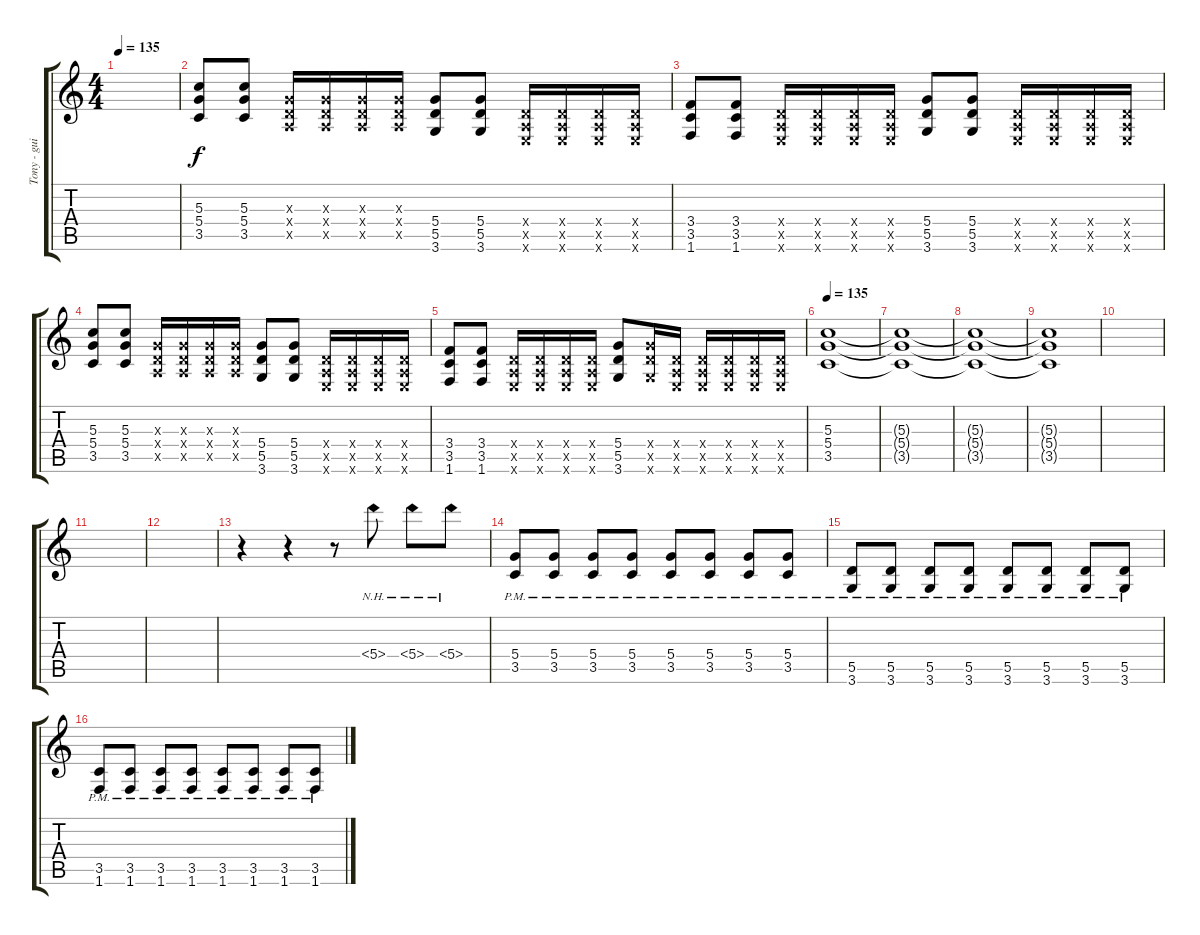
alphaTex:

\track ("Tony - guitare 1" "Tony - gui") {instrument distortionguitar}
\staff {score tabs}
\tuning (E4 B3 G3 D3 A2 E2) {hide}
\ts (4 4)
\tempo 135
\clef g2
\ks c
|
(5.3 5.4 3.5).8 (5.3 5.4 3.5).8 (0.3{x} 0.4{x} 0.5{x}).16 (0.3{x} 0.4{x} 0.5{x}).16 (0.3{x} 0.4{x} 0.5{x}).16 (0.3{x} 0.4{x} 0.5{x}).16 (5.4 5.5 3.6).8 (5.4 5.5 3.6).8 (0.4{x} 0.5{x} 0.6{x}).16 (0.4{x} 0.5{x} 0.6{x}).16 (0.4{x} 0.5{x} 0.6{x}).16 (0.4{x} 0.5{x} 0.6{x}).16 |
(3.4 3.5 1.6).8 (3.4 3.5 1.6).8 (0.4{x} 0.5{x} 0.6{x}).16 (0.4{x} 0.5{x} 0.6{x}).16 (0.4{x} 0.5{x} 0.6{x}).16 (0.4{x} 0.5{x} 0.6{x}).16 (5.4 5.5 3.6).8 (5.4 5.5 3.6).8 (0.4{x} 0.5{x} 0.6{x}).16 (0.4{x} 0.5{x} 0.6{x}).16 (0.4{x} 0.5{x} 0.6{x}).16 (0.4{x} 0.5{x} 0.6{x}).16 |
(5.3 5.4 3.5).8 (5.3 5.4 3.5).8 (0.3{x} 0.4{x} 0.5{x}).16 (0.3{x} 0.4{x} 0.5{x}).16 (0.3{x} 0.4{x} 0.5{x}).16 (0.3{x} 0.4{x} 0.5{x}).16 (5.4 5.5 3.6).8 (5.4 5.5 3.6).8 (0.4{x} 0.5{x} 0.6{x}).16 (0.4{x} 0.5{x} 0.6{x}).16 (0.4{x} 0.5{x} 0.6{x}).16 (0.4{x} 0.5{x} 0.6{x}).16 |
(3.4 3.5 1.6).8 (3.4 3.5 1.6).8 (0.4{x} 0.5{x} 0.6{x}).16 (0.4{x} 0.5{x} 0.6{x}).16 (0.4{x} 0.5{x} 0.6{x}).16 (0.4{x} 0.5{x} 0.6{x}).16 (5.4 5.5 3.6).8 (5.4{x} 5.5{x} 3.6{x}).16 (0.4{x} 0.5{x} 0.6{x}).16 (0.4{x} 0.5{x} 0.6{x}).16 (0.4{x} 0.5{x} 0.6{x}).16 (0.4{x} 0.5{x} 0.6{x}).16 (0.4{x} 0.5{x} 0.6{x}).16 |
\tempo 135
(5.3 5.4 3.5).1{volume 0} |
(5.3{t} 5.4{t} 3.5{t}).1 |
(5.3{t} 5.4{t} 3.5{t}).1 |
(5.3{t} 5.4{t} 3.5{t}).1 |
|
|
|
r.4{volume 16} r.4 r.8 5.4{nh}.8 5.4{nh}.8 5.4{nh}.8 |
(5.4{pm} 3.5{pm}).8 (5.4{pm} 3.5{pm}).8 (5.4{pm} 3.5{pm}).8 (5.4{pm} 3.5{pm}).8 (5.4{pm} 3.5{pm}).8 (5.4{pm} 3.5{pm}).8 (5.4{pm} 3.5{pm}).8 (5.4{pm} 3.5{pm}).8 |
(5.5{pm} 3.6{pm}).8 (5.5{pm} 3.6{pm}).8 (5.5{pm} 3.6{pm}).8 (5.5{pm} 3.6{pm}).8 (5.5{pm} 3.6{pm}).8 (5.5{pm} 3.6{pm}).8 (5.5{pm} 3.6{pm}).8 (5.5{pm} 3.6{pm}).8 |
(3.5{pm} 1.6{pm}).8 (3.5{pm} 1.6{pm}).8 (3.5{pm} 1.6{pm}).8 (3.5{pm} 1.6{pm}).8 (3.5{pm} 1.6{pm}).8 (3.5{pm} 1.6{pm}).8 (3.5{pm} 1.6{pm}).8 (3.5{pm} 1.6{pm}).8
